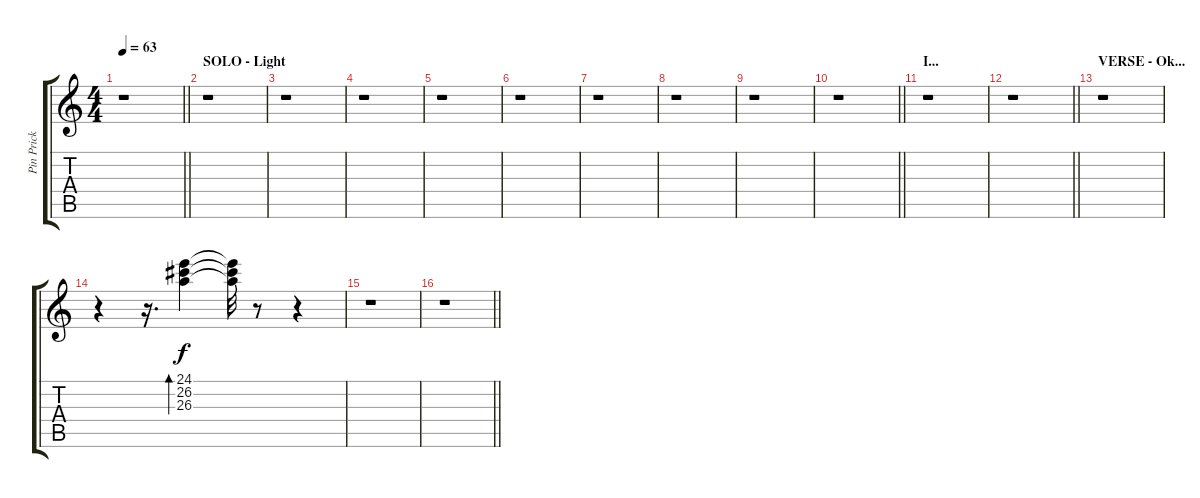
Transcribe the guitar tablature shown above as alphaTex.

\track ("Pin Prick (Medic)" "Pin Prick ") {instrument musicbox}
\staff {score tabs}
\tuning (E4 B3 G3 D3 A2 E2) {hide}
\ts (4 4)
\tempo 63
\clef g2
\barLineRight lightlight
\ks c
r.1{dy f} |
\section ("" "SOLO - Light")
r.1 |
r.1 |
r.1 |
r.1 |
r.1 |
r.1 |
r.1 |
r.1 |
\barLineRight lightlight
r.1 |
\section ("" "I...")
r.1 |
\barLineRight lightlight
r.1 |
\section ("" "VERSE - Ok...")
r.1 |
r.4 r.16{d} (24.1 26.2 26.3).4{bd 240} (24.1{t} 26.2{t} 26.3{t}).32 r.8 r.4 |
r.1 |
\barLineRight lightlight
r.1
